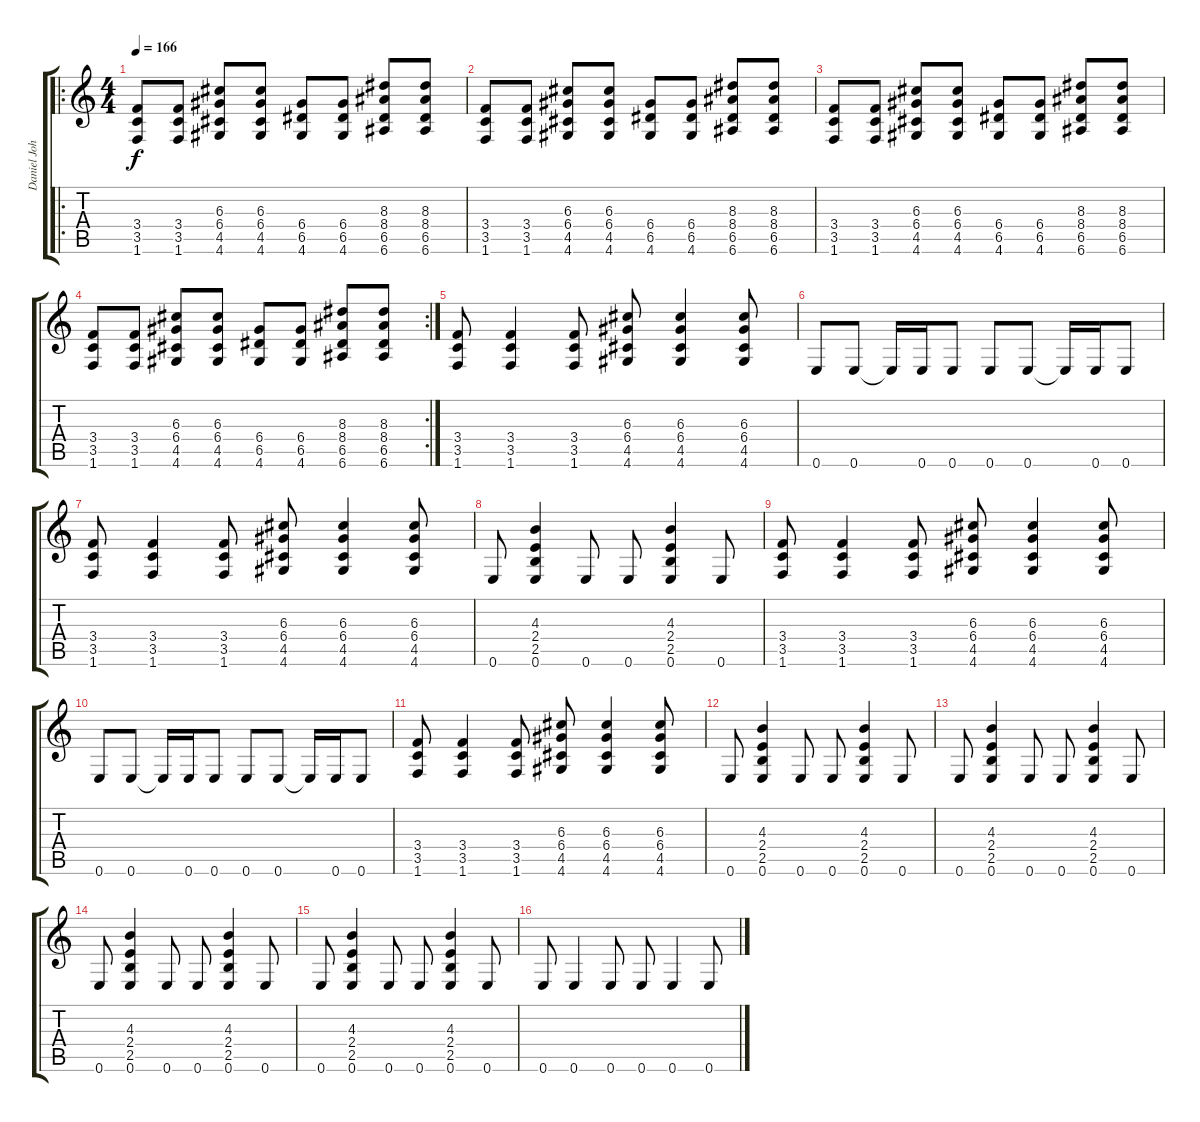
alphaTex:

\track ("Daniel Johns (gtr 2)" "Daniel Joh") {instrument distortionguitar}
\staff {score tabs}
\tuning (E4 B3 G3 D3 A2 E2) {hide}
\ro
\ts (4 4)
\tempo 166
\clef g2
\ks c
(3.4 3.5 1.6).8{dy f} (3.4 3.5 1.6).8 (6.3 6.4 4.5 4.6).8 (6.3 6.4 4.5 4.6).8 (6.4 6.5 4.6).8 (6.4 6.5 4.6).8 (8.3 8.4 6.5 6.6).8 (8.3 8.4 6.5 6.6).8 |
(3.4 3.5 1.6).8 (3.4 3.5 1.6).8 (6.3 6.4 4.5 4.6).8 (6.3 6.4 4.5 4.6).8 (6.4 6.5 4.6).8 (6.4 6.5 4.6).8 (8.3 8.4 6.5 6.6).8 (8.3 8.4 6.5 6.6).8 |
(3.4 3.5 1.6).8 (3.4 3.5 1.6).8 (6.3 6.4 4.5 4.6).8 (6.3 6.4 4.5 4.6).8 (6.4 6.5 4.6).8 (6.4 6.5 4.6).8 (8.3 8.4 6.5 6.6).8 (8.3 8.4 6.5 6.6).8 |
\rc 2
(3.4 3.5 1.6).8 (3.4 3.5 1.6).8 (6.3 6.4 4.5 4.6).8 (6.3 6.4 4.5 4.6).8 (6.4 6.5 4.6).8 (6.4 6.5 4.6).8 (8.3 8.4 6.5 6.6).8 (8.3 8.4 6.5 6.6).8 |
(3.4 3.5 1.6).8 (3.4 3.5 1.6).4 (3.4 3.5 1.6).8 (6.3 6.4 4.5 4.6).8 (6.3 6.4 4.5 4.6).4 (6.3 6.4 4.5 4.6).8 |
0.6.8 0.6.8 0.6{t}.16 0.6.16 0.6.8 0.6.8 0.6.8 0.6{t}.16 0.6.16 0.6.8 |
(3.4 3.5 1.6).8 (3.4 3.5 1.6).4 (3.4 3.5 1.6).8 (6.3 6.4 4.5 4.6).8 (6.3 6.4 4.5 4.6).4 (6.3 6.4 4.5 4.6).8 |
0.6.8 (4.3 2.4 2.5 0.6).4 0.6.8 0.6.8 (4.3 2.4 2.5 0.6).4 0.6.8 |
(3.4 3.5 1.6).8 (3.4 3.5 1.6).4 (3.4 3.5 1.6).8 (6.3 6.4 4.5 4.6).8 (6.3 6.4 4.5 4.6).4 (6.3 6.4 4.5 4.6).8 |
0.6.8 0.6.8 0.6{t}.16 0.6.16 0.6.8 0.6.8 0.6.8 0.6{t}.16 0.6.16 0.6.8 |
(3.4 3.5 1.6).8 (3.4 3.5 1.6).4 (3.4 3.5 1.6).8 (6.3 6.4 4.5 4.6).8 (6.3 6.4 4.5 4.6).4 (6.3 6.4 4.5 4.6).8 |
0.6.8 (4.3 2.4 2.5 0.6).4 0.6.8 0.6.8 (4.3 2.4 2.5 0.6).4 0.6.8 |
0.6.8 (4.3 2.4 2.5 0.6).4 0.6.8 0.6.8 (4.3 2.4 2.5 0.6).4 0.6.8 |
0.6.8 (4.3 2.4 2.5 0.6).4 0.6.8 0.6.8 (4.3 2.4 2.5 0.6).4 0.6.8 |
0.6.8 (4.3 2.4 2.5 0.6).4 0.6.8 0.6.8 (4.3 2.4 2.5 0.6).4 0.6.8 |
0.6.8 0.6.4 0.6.8 0.6.8 0.6.4 0.6.8
